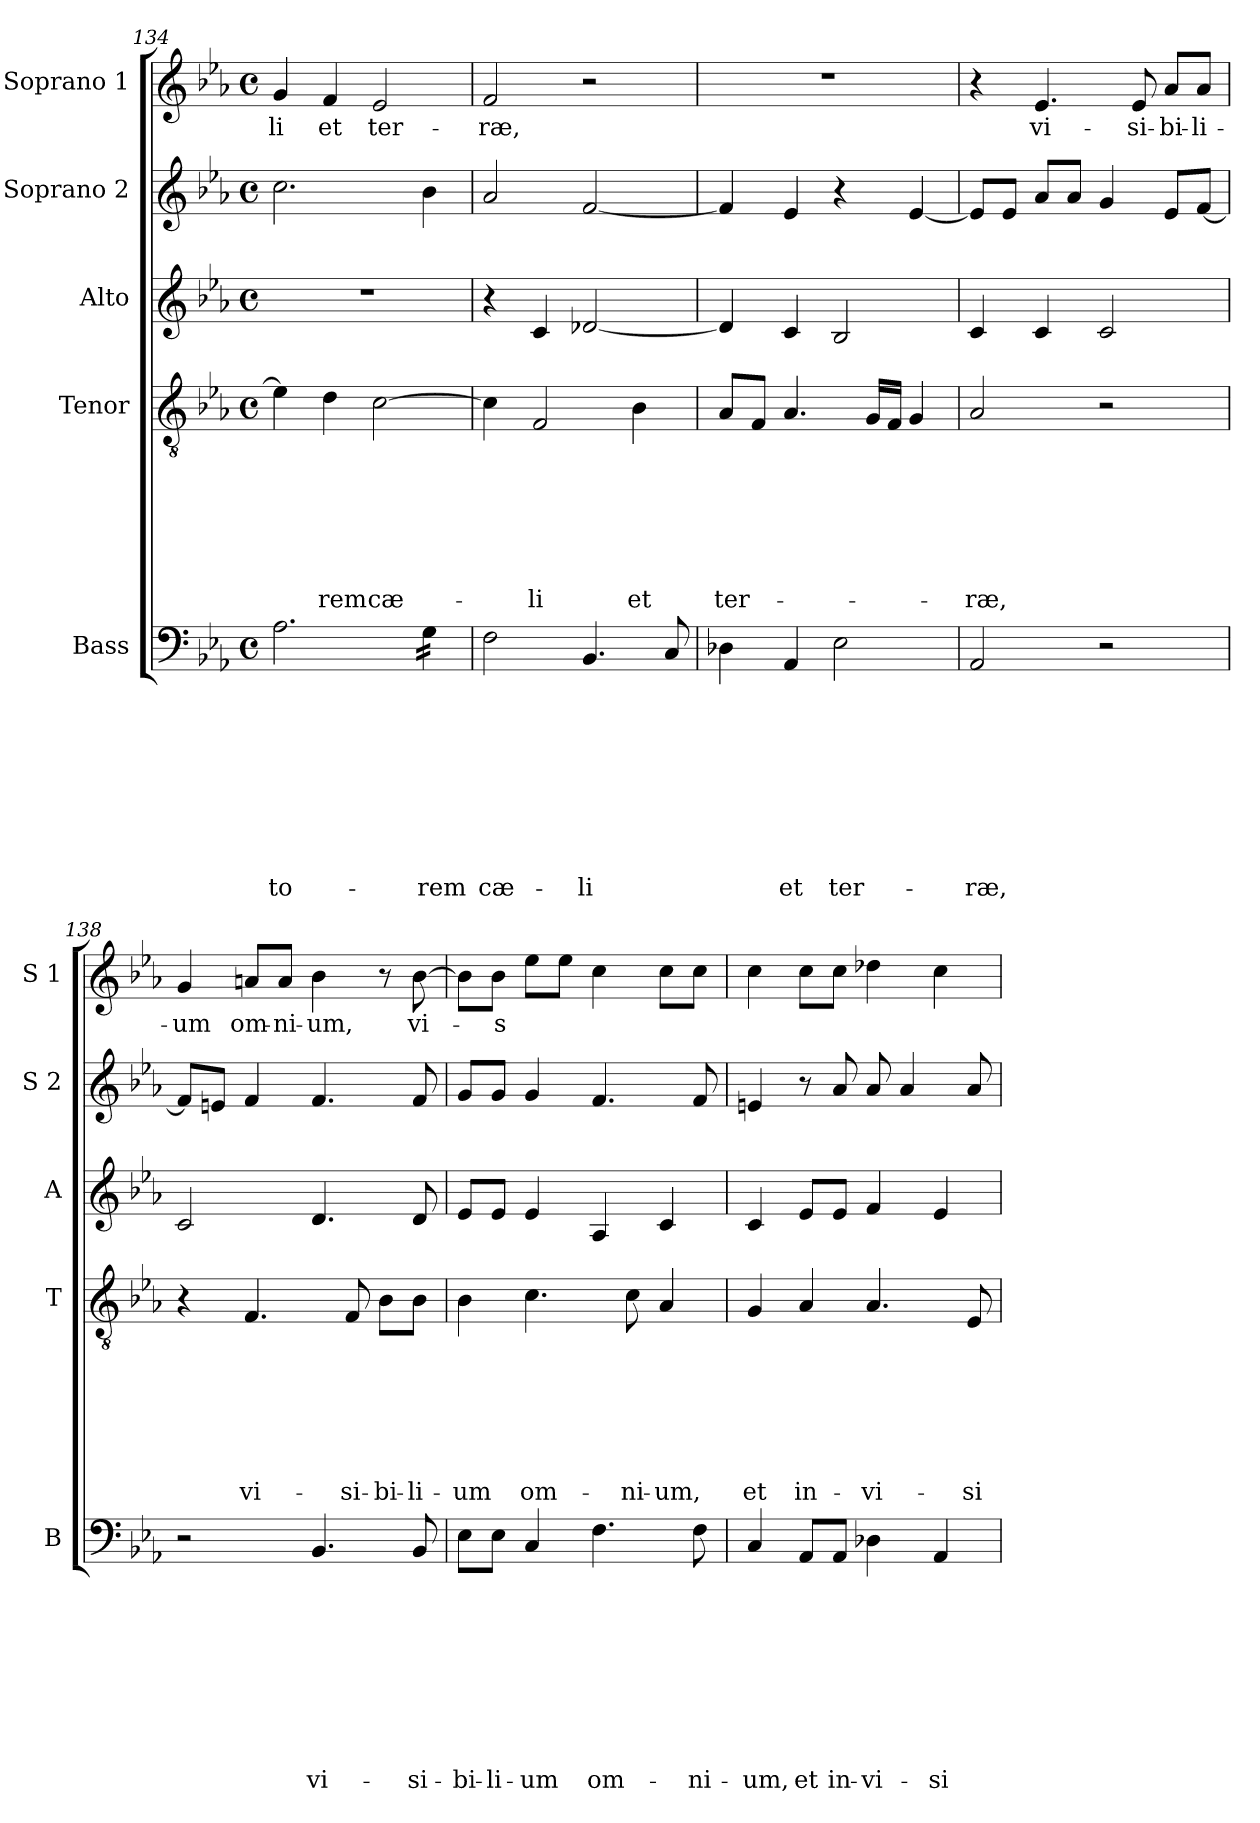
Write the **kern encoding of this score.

**kern	**text	**text	**text	**text	**text	**text	**text	**text	**text	**kern	**text	**text	**text	**text	**text	**text	**text	**kern	**kern	**kern	**text
*part5	*part5	*part5	*part5	*part5	*part5	*part5	*part5	*part5	*part5	*part4	*part4	*part4	*part4	*part4	*part4	*part4	*part4	*part3	*part2	*part1	*part1
*staff5	*staff5	*staff5	*staff5	*staff5	*staff5	*staff5	*staff5	*staff5	*staff5	*staff4	*staff4	*staff4	*staff4	*staff4	*staff4	*staff4	*staff4	*staff3	*staff2	*staff1	*staff1
*I"Bass	*	*	*	*	*	*	*	*	*	*I"Tenor	*	*	*	*	*	*	*	*I"Alto	*I"Soprano 2	*I"Soprano 1	*
*I'B	*	*	*	*	*	*	*	*	*	*I'T	*	*	*	*	*	*	*	*I'A	*I'S 2	*I'S 1	*
*clefF4	*	*	*	*	*	*	*	*	*	*clefGv2	*	*	*	*	*	*	*	*clefG2	*clefG2	*clefG2	*
*k[b-e-a-]	*	*	*	*	*	*	*	*	*	*k[b-e-a-]	*	*	*	*	*	*	*	*k[b-e-a-]	*k[b-e-a-]	*k[b-e-a-]	*
*E-:	*	*	*	*	*	*	*	*	*	*E-:	*	*	*	*	*	*	*	*E-:	*E-:	*E-:	*
*M4/4	*	*	*	*	*	*	*	*	*	*M4/4	*	*	*	*	*	*	*	*M4/4	*M4/4	*M4/4	*
*met(c)	*	*	*	*	*	*	*	*	*	*met(c)	*	*	*	*	*	*	*	*met(c)	*met(c)	*met(c)	*
=134	=134	=134	=134	=134	=134	=134	=134	=134	=134	=134	=134	=134	=134	=134	=134	=134	=134	=134	=134	=134	=134
!	!	!	!	!	!	!	!	!	!LO:LY:b	!	!	!	!	!	!	!	!	!	!	!	!LO:LY:b
2.A-\	.	.	.	.	.	.	.	.	-to-	4e-\]	.	.	.	.	.	.	.	1r	2.cc\	4g/	-li
!	!	!	!	!	!	!	!	!	!	!	!	!	!	!	!	!	!LO:LY:b	!	!	!	!LO:LY:b
.	.	.	.	.	.	.	.	.	.	4d\	.	.	.	.	.	.	-rem	.	.	4f/	et
!	!	!	!	!	!	!	!	!	!	!	!	!	!	!	!	!	!LO:LY:b	!	!	!	!LO:LY:b
.	.	.	.	.	.	.	.	.	.	[<2c\	.	.	.	.	.	.	cæ-	.	.	2e-/	ter-
!	!	!	!	!	!	!	!	!	!LO:LY:b	!	!	!	!	!	!	!	!	!	!	!	!
*tremolo	*	*	*	*	*	*	*	*	*	*	*	*	*	*	*	*	*	*	*	*	*
16G\LL	.	.	.	.	.	.	.	.	-rem	.	.	.	.	.	.	.	.	.	4b-\	.	.
16G\	.	.	.	.	.	.	.	.	.	.	.	.	.	.	.	.	.	.	.	.	.
16G\	.	.	.	.	.	.	.	.	.	.	.	.	.	.	.	.	.	.	.	.	.
16G\JJ	.	.	.	.	.	.	.	.	.	.	.	.	.	.	.	.	.	.	.	.	.
*Xtremolo	*	*	*	*	*	*	*	*	*	*	*	*	*	*	*	*	*	*	*	*	*
!!LO:LB:g=z
=135	=135	=135	=135	=135	=135	=135	=135	=135	=135	=135	=135	=135	=135	=135	=135	=135	=135	=135	=135	=135	=135
!	!	!	!	!	!	!	!	!	!LO:LY:b	!	!	!	!	!	!	!	!	!	!	!	!LO:LY:b
2F\	.	.	.	.	.	.	.	.	cæ-	4c\]	.	.	.	.	.	.	.	4r	2a-/	2f/	-ræ,
!	!	!	!	!	!	!	!	!	!	!	!	!	!	!	!	!	!LO:LY:b	!	!	!	!
.	.	.	.	.	.	.	.	.	.	2F/	.	.	.	.	.	.	-li	4c/	.	.	.
!	!	!	!	!	!	!	!	!	!LO:LY:b	!	!	!	!	!	!	!	!	!	!	!	!
4.BB-/	.	.	.	.	.	.	.	.	-li	.	.	.	.	.	.	.	.	[<2d-X/	[<2f/	2r	.
!	!	!	!	!	!	!	!	!	!	!	!	!	!	!	!	!	!LO:LY:b	!	!	!	!
.	.	.	.	.	.	.	.	.	.	4B-\	.	.	.	.	.	.	et	.	.	.	.
8C/	.	.	.	.	.	.	.	.	.	.	.	.	.	.	.	.	.	.	.	.	.
=136	=136	=136	=136	=136	=136	=136	=136	=136	=136	=136	=136	=136	=136	=136	=136	=136	=136	=136	=136	=136	=136
!	!	!	!	!	!	!	!	!	!	!	!	!	!	!	!	!	!LO:LY:b	!	!	!	!
4D-X\	.	.	.	.	.	.	.	.	.	8A-/L	.	.	.	.	.	.	ter-	4d-/]	4f/]	1r	.
.	.	.	.	.	.	.	.	.	.	8F/J	.	.	.	.	.	.	.	.	.	.	.
!	!	!	!	!	!	!	!	!	!LO:LY:b	!	!	!	!	!	!	!	!	!	!	!	!
4AA-/	.	.	.	.	.	.	.	.	et	4.A-/	.	.	.	.	.	.	.	4c/	4e-/	.	.
!	!	!	!	!	!	!	!	!	!LO:LY:b	!	!	!	!	!	!	!	!	!	!	!	!
2E-\	.	.	.	.	.	.	.	.	ter-	.	.	.	.	.	.	.	.	2B-/	4r	.	.
.	.	.	.	.	.	.	.	.	.	16G/LL	.	.	.	.	.	.	.	.	.	.	.
.	.	.	.	.	.	.	.	.	.	16F/JJ	.	.	.	.	.	.	.	.	.	.	.
.	.	.	.	.	.	.	.	.	.	4G/	.	.	.	.	.	.	.	.	[<4e-/	.	.
=137	=137	=137	=137	=137	=137	=137	=137	=137	=137	=137	=137	=137	=137	=137	=137	=137	=137	=137	=137	=137	=137
!	!	!	!	!	!	!	!	!	!LO:LY:b	!	!	!	!	!	!	!	!LO:LY:b	!	!	!	!
2AA-/	.	.	.	.	.	.	.	.	-ræ,	2A-/	.	.	.	.	.	.	-ræ,	4c/	8e-/L]	4r	.
.	.	.	.	.	.	.	.	.	.	.	.	.	.	.	.	.	.	.	8e-/J	.	.
!	!	!	!	!	!	!	!	!	!	!	!	!	!	!	!	!	!	!	!	!	!LO:LY:b
.	.	.	.	.	.	.	.	.	.	.	.	.	.	.	.	.	.	4c/	8a-/L	4.e-/	vi-
.	.	.	.	.	.	.	.	.	.	.	.	.	.	.	.	.	.	.	8a-/J	.	.
2r	.	.	.	.	.	.	.	.	.	2r	.	.	.	.	.	.	.	2c/	4g/	.	.
!	!	!	!	!	!	!	!	!	!	!	!	!	!	!	!	!	!	!	!	!	!LO:LY:b
.	.	.	.	.	.	.	.	.	.	.	.	.	.	.	.	.	.	.	.	8e-/	-si-
!	!	!	!	!	!	!	!	!	!	!	!	!	!	!	!	!	!	!	!	!	!LO:LY:b
.	.	.	.	.	.	.	.	.	.	.	.	.	.	.	.	.	.	.	8e-/L	8a-/L	-bi-
!	!	!	!	!	!	!	!	!	!	!	!	!	!	!	!	!	!	!	!	!	!LO:LY:b
.	.	.	.	.	.	.	.	.	.	.	.	.	.	.	.	.	.	.	[<8f/J	8a-/J	-li-
=138	=138	=138	=138	=138	=138	=138	=138	=138	=138	=138	=138	=138	=138	=138	=138	=138	=138	=138	=138	=138	=138
!	!	!	!	!	!	!	!	!	!	!	!	!	!	!	!	!	!	!	!	!	!LO:LY:b
2r	.	.	.	.	.	.	.	.	.	4r	.	.	.	.	.	.	.	2c/	8f/L]	4g/	-um
.	.	.	.	.	.	.	.	.	.	.	.	.	.	.	.	.	.	.	8en/J	.	.
!	!	!	!	!	!	!	!	!	!	!	!	!	!	!	!	!	!LO:LY:b	!	!	!	!LO:LY:b
.	.	.	.	.	.	.	.	.	.	4.F/	.	.	.	.	.	.	vi-	.	4f/	8an/L	om-
!	!	!	!	!	!	!	!	!	!	!	!	!	!	!	!	!	!	!	!	!	!LO:LY:b
.	.	.	.	.	.	.	.	.	.	.	.	.	.	.	.	.	.	.	.	8a/J	-ni-
!	!	!	!	!	!	!	!	!	!LO:LY:b	!	!	!	!	!	!	!	!	!	!	!	!LO:LY:b
4.BB-/	.	.	.	.	.	.	.	.	vi-	.	.	.	.	.	.	.	.	4.d/	4.f/	4b-\	-um,
!	!	!	!	!	!	!	!	!	!	!	!	!	!	!	!	!	!LO:LY:b	!	!	!	!
.	.	.	.	.	.	.	.	.	.	8F/	.	.	.	.	.	.	-si-	.	.	.	.
!	!	!	!	!	!	!	!	!	!	!	!	!	!	!	!	!	!LO:LY:b	!	!	!	!
.	.	.	.	.	.	.	.	.	.	8B-\L	.	.	.	.	.	.	-bi-	.	.	8r	.
!	!	!	!	!	!	!	!	!	!LO:LY:b	!	!	!	!	!	!	!	!LO:LY:b	!	!	!	!LO:LY:b
8BB-/	.	.	.	.	.	.	.	.	-si-	8B-\J	.	.	.	.	.	.	-li-	8d/	8f/	[>8b-\	vi-
!!LO:PB:g=z
=139	=139	=139	=139	=139	=139	=139	=139	=139	=139	=139	=139	=139	=139	=139	=139	=139	=139	=139	=139	=139	=139
!	!	!	!	!	!	!	!	!	!LO:LY:b	!	!	!	!	!	!	!	!LO:LY:b	!	!	!	!
8E-\L	.	.	.	.	.	.	.	.	-bi-	4B-\	.	.	.	.	.	.	-um	8e-/L	8g/L	8b-\L]	.
!	!	!	!	!	!	!	!	!	!LO:LY:b	!	!	!	!	!	!	!	!	!	!	!	!LO:LY:b
8E-\J	.	.	.	.	.	.	.	.	-li-	.	.	.	.	.	.	.	.	8e-/J	8g/J	8b-\J	-s
!	!	!	!	!	!	!	!	!	!LO:LY:b	!	!	!	!	!	!	!	!LO:LY:b	!	!	!	!
4C/	.	.	.	.	.	.	.	.	-um	4.c\	.	.	.	.	.	.	om-	4e-/	4g/	8ee-\L	.
.	.	.	.	.	.	.	.	.	.	.	.	.	.	.	.	.	.	.	.	8ee-\J	.
!	!	!	!	!	!	!	!	!	!LO:LY:b	!	!	!	!	!	!	!	!	!	!	!	!
4.F\	.	.	.	.	.	.	.	.	om-	.	.	.	.	.	.	.	.	4A-/	4.f/	4cc\	.
!	!	!	!	!	!	!	!	!	!	!	!	!	!	!	!	!	!LO:LY:b	!	!	!	!
.	.	.	.	.	.	.	.	.	.	8c\	.	.	.	.	.	.	-ni-	.	.	.	.
!	!	!	!	!	!	!	!	!	!	!	!	!	!	!	!	!	!LO:LY:b	!	!	!	!
.	.	.	.	.	.	.	.	.	.	4A-/	.	.	.	.	.	.	-um,	4c/	.	8cc\L	.
!	!	!	!	!	!	!	!	!	!LO:LY:b	!	!	!	!	!	!	!	!	!	!	!	!
8F\	.	.	.	.	.	.	.	.	-ni-	.	.	.	.	.	.	.	.	.	8f/	8cc\J	.
=140	=140	=140	=140	=140	=140	=140	=140	=140	=140	=140	=140	=140	=140	=140	=140	=140	=140	=140	=140	=140	=140
!	!	!	!	!	!	!	!	!	!LO:LY:b	!	!	!	!	!	!	!	!LO:LY:b	!	!	!	!
4C/	.	.	.	.	.	.	.	.	-um,	4G/	.	.	.	.	.	.	et	4c/	4en/	4cc\	.
!	!	!	!	!	!	!	!	!	!LO:LY:b	!	!	!	!	!	!	!	!LO:LY:b	!	!	!	!
8AA-/L	.	.	.	.	.	.	.	.	et	4A-/	.	.	.	.	.	.	in-	8e-/L	8r	8cc\L	.
!	!	!	!	!	!	!	!	!	!LO:LY:b	!	!	!	!	!	!	!	!	!	!	!	!
8AA-/J	.	.	.	.	.	.	.	.	in-	.	.	.	.	.	.	.	.	8e-/J	8a-/	8cc\J	.
!	!	!	!	!	!	!	!	!	!LO:LY:b	!	!	!	!	!	!	!	!LO:LY:b	!	!	!	!
4D-X\	.	.	.	.	.	.	.	.	-vi-	4.A-/	.	.	.	.	.	.	-vi-	4f/	8a-/	4dd-X\	.
.	.	.	.	.	.	.	.	.	.	.	.	.	.	.	.	.	.	.	4a-/	.	.
!	!	!	!	!	!	!	!	!	!LO:LY:b	!	!	!	!	!	!	!	!	!	!	!	!
4AA-/	.	.	.	.	.	.	.	.	-si-	.	.	.	.	.	.	.	.	4e-/	.	4cc\	.
!	!	!	!	!	!	!	!	!	!	!	!	!	!	!	!	!	!LO:LY:b	!	!	!	!
.	.	.	.	.	.	.	.	.	.	8E-/	.	.	.	.	.	.	-si-	.	8a-/	.	.
=	=	=	=	=	=	=	=	=	=	=	=	=	=	=	=	=	=	=	=	=	=
*-	*-	*-	*-	*-	*-	*-	*-	*-	*-	*-	*-	*-	*-	*-	*-	*-	*-	*-	*-	*-	*-
